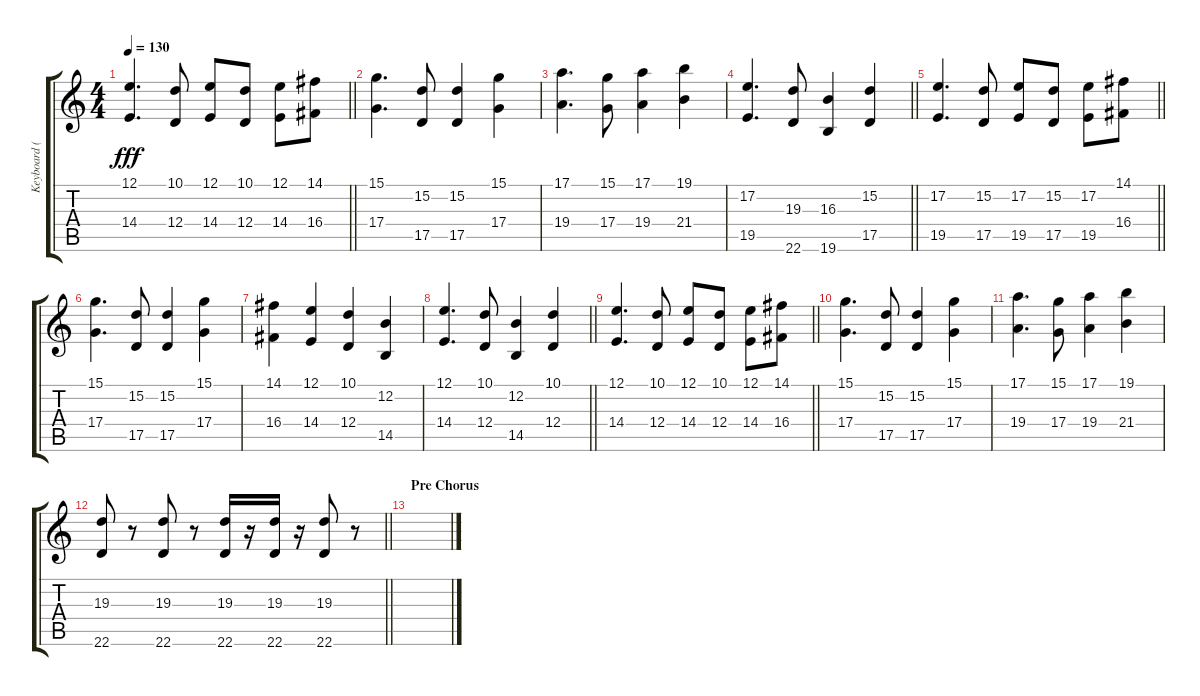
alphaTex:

\track ("Keyboard (Ovie)" "Keyboard (") {instrument stringensemble1}
\staff {score tabs}
\tuning (E4 B3 G3 D3 A2 E2) {hide}
\ts (4 4)
\tempo 130
\clef g2
\barLineRight lightlight
\ks c
(12.1 14.4).4{d dy fff} (10.1 12.4).8 (12.1 14.4).8 (10.1 12.4).8 (12.1 14.4).8 (14.1 16.4).8 |
(15.1 17.4).4{d} (15.2 17.5).8 (15.2 17.5).4 (15.1 17.4).4 |
(17.1 19.4).4{d} (15.1 17.4).8 (17.1 19.4).4 (19.1 21.4).4 |
\barLineRight lightlight
(17.2 19.5).4{d} (19.3 22.6).8 (16.3 19.6).4 (15.2 17.5).4 |
\barLineRight lightlight
(17.2 19.5).4{d} (15.2 17.5).8 (17.2 19.5).8 (15.2 17.5).8 (17.2 19.5).8 (14.1 16.4).8 |
(15.1 17.4).4{d} (15.2 17.5).8 (15.2 17.5).4 (15.1 17.4).4 |
(14.1 16.4).4 (12.1 14.4).4 (10.1 12.4).4 (12.2 14.5).4 |
\barLineRight lightlight
(12.1 14.4).4{d} (10.1 12.4).8 (12.2 14.5).4 (10.1 12.4).4 |
\barLineRight lightlight
(12.1 14.4).4{d} (10.1 12.4).8 (12.1 14.4).8 (10.1 12.4).8 (12.1 14.4).8 (14.1 16.4).8 |
(15.1 17.4).4{d} (15.2 17.5).8 (15.2 17.5).4 (15.1 17.4).4 |
(17.1 19.4).4{d} (15.1 17.4).8 (17.1 19.4).4 (19.1 21.4).4 |
\barLineRight lightlight
(19.3 22.6).8 r.8 (19.3 22.6).8 r.8 (19.3 22.6).16 r.16 (19.3 22.6).16 r.16 (19.3 22.6).8 r.8 |
\section ("" "Pre Chorus")
